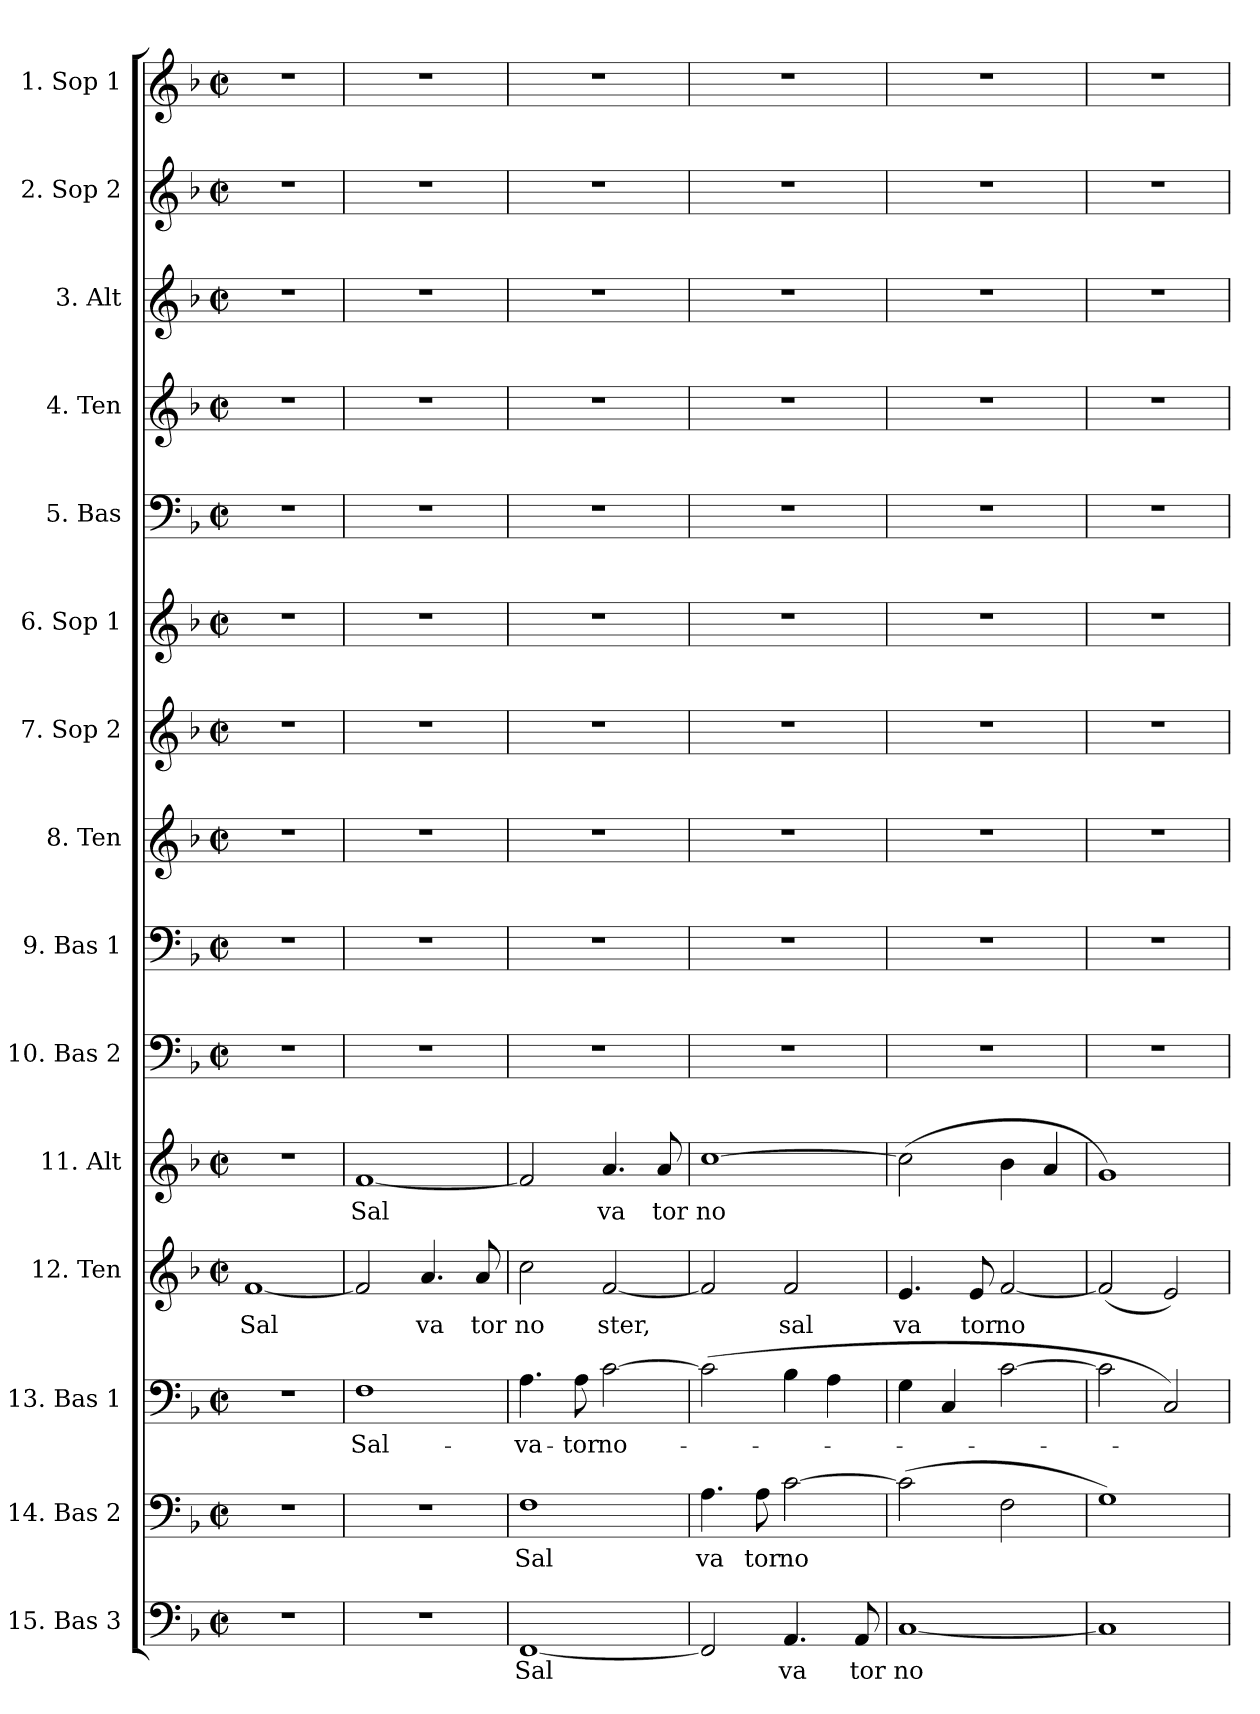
**kern	**text	**kern	**text	**kern	**text	**kern	**text	**kern	**text	**kern	**kern	**kern	**kern	**kern	**kern	**kern	**kern	**kern	**kern
*part15	*part15	*part14	*part14	*part13	*part13	*part12	*part12	*part11	*part11	*part10	*part9	*part8	*part7	*part6	*part5	*part4	*part3	*part2	*part1
*staff15	*staff15	*staff14	*staff14	*staff13	*staff13	*staff12	*staff12	*staff11	*staff11	*staff10	*staff9	*staff8	*staff7	*staff6	*staff5	*staff4	*staff3	*staff2	*staff1
*I"15. Bas 3	*	*I"14. Bas 2	*	*I"13. Bas 1	*	*I"12. Ten	*	*I"11. Alt	*	*I"10. Bas 2	*I"9. Bas 1	*I"8. Ten	*I"7. Sop 2	*I"6. Sop 1	*I"5. Bas	*I"4. Ten	*I"3. Alt	*I"2. Sop 2	*I"1. Sop 1
!!LO:PB:g=z
*stria5	*	*stria5	*	*stria5	*	*stria5	*	*stria5	*	*stria5	*stria5	*stria5	*stria5	*stria5	*stria5	*stria5	*stria5	*stria5	*stria5
*clefF4	*	*clefF4	*	*clefF4	*	*clefG2	*	*clefG2	*	*clefF4	*clefF4	*clefG2	*clefG2	*clefG2	*clefF4	*clefG2	*clefG2	*clefG2	*clefG2
*k[b-]	*	*k[b-]	*	*k[b-]	*	*k[b-]	*	*k[b-]	*	*k[b-]	*k[b-]	*k[b-]	*k[b-]	*k[b-]	*k[b-]	*k[b-]	*k[b-]	*k[b-]	*k[b-]
*F:	*	*F:	*	*F:	*	*F:	*	*F:	*	*F:	*F:	*F:	*F:	*F:	*F:	*F:	*F:	*F:	*F:
*M2/2	*	*M2/2	*	*M2/2	*	*M2/2	*	*M2/2	*	*M2/2	*M2/2	*M2/2	*M2/2	*M2/2	*M2/2	*M2/2	*M2/2	*M2/2	*M2/2
*met(c|)	*	*met(c|)	*	*met(c|)	*	*met(c|)	*	*met(c|)	*	*met(c|)	*met(c|)	*met(c|)	*met(c|)	*met(c|)	*met(c|)	*met(c|)	*met(c|)	*met(c|)	*met(c|)
=1	=1	=1	=1	=1	=1	=1	=1	=1	=1	=1	=1	=1	=1	=1	=1	=1	=1	=1	=1
!	!	!	!	!	!	!	!LO:LY:b:cj	!	!	!	!	!	!	!	!	!	!	!	!
1r	.	1r	.	1r	.	[<1f	Sal	1r	.	1r	1r	1r	1r	1r	1r	1r	1r	1r	1r
=2	=2	=2	=2	=2	=2	=2	=2	=2	=2	=2	=2	=2	=2	=2	=2	=2	=2	=2	=2
!	!	!	!	!	!LO:LY:b:cj	!	!	!	!LO:LY:b:cj	!	!	!	!	!	!	!	!	!	!
1r	.	1r	.	1F	Sal-	2f/]	.	[<1f	Sal	1r	1r	1r	1r	1r	1r	1r	1r	1r	1r
!	!	!	!	!	!	!	!LO:LY:b:cj	!	!	!	!	!	!	!	!	!	!	!	!
.	.	.	.	.	.	4.a/	va	.	.	.	.	.	.	.	.	.	.	.	.
!	!	!	!	!	!	!	!LO:LY:b:cj	!	!	!	!	!	!	!	!	!	!	!	!
.	.	.	.	.	.	8a/	tor	.	.	.	.	.	.	.	.	.	.	.	.
=3	=3	=3	=3	=3	=3	=3	=3	=3	=3	=3	=3	=3	=3	=3	=3	=3	=3	=3	=3
!	!LO:LY:b:cj	!	!LO:LY:b:cj	!	!LO:LY:b:cj	!	!LO:LY:b:cj	!	!	!	!	!	!	!	!	!	!	!	!
[<1FF	Sal	1F	Sal	4.A\	-va-	2cc\	no	2f/]	.	1r	1r	1r	1r	1r	1r	1r	1r	1r	1r
!	!	!	!	!	!LO:LY:b:cj	!	!	!	!	!	!	!	!	!	!	!	!	!	!
.	.	.	.	8A\	-tor	.	.	.	.	.	.	.	.	.	.	.	.	.	.
!	!	!	!	!	!LO:LY:b:cj	!	!LO:LY:b	!	!LO:LY:b:cj	!	!	!	!	!	!	!	!	!	!
.	.	.	.	[>2c\	no-	[<2f/	ster,	4.a/	va	.	.	.	.	.	.	.	.	.	.
!	!	!	!	!	!	!	!	!	!LO:LY:b:cj	!	!	!	!	!	!	!	!	!	!
.	.	.	.	.	.	.	.	8a/	tor	.	.	.	.	.	.	.	.	.	.
=4	=4	=4	=4	=4	=4	=4	=4	=4	=4	=4	=4	=4	=4	=4	=4	=4	=4	=4	=4
!	!	!	!LO:LY:b:cj	!	!	!	!	!	!LO:LY:b:cj	!	!	!	!	!	!	!	!	!	!
2FF/]	.	4.A\	va	(>2c\]	.	2f/]	.	[>1cc	no	1r	1r	1r	1r	1r	1r	1r	1r	1r	1r
!	!	!	!LO:LY:b:cj	!	!	!	!	!	!	!	!	!	!	!	!	!	!	!	!
.	.	8A\	tor	.	.	.	.	.	.	.	.	.	.	.	.	.	.	.	.
!	!LO:LY:b:cj	!	!LO:LY:b:cj	!	!	!	!LO:LY:b:cj	!	!	!	!	!	!	!	!	!	!	!	!
4.AA/	va	[>2c\	no	4B-\	.	2f/	sal	.	.	.	.	.	.	.	.	.	.	.	.
.	.	.	.	4A\	.	.	.	.	.	.	.	.	.	.	.	.	.	.	.
!	!LO:LY:b:cj	!	!	!	!	!	!	!	!	!	!	!	!	!	!	!	!	!	!
8AA/	tor	.	.	.	.	.	.	.	.	.	.	.	.	.	.	.	.	.	.
=5	=5	=5	=5	=5	=5	=5	=5	=5	=5	=5	=5	=5	=5	=5	=5	=5	=5	=5	=5
!	!LO:LY:b:cj	!	!	!	!	!	!LO:LY:b:cj	!	!	!	!	!	!	!	!	!	!	!	!
[<1C	no	(>2c\]	.	4G\	.	4.e/	va	(>2cc\]	.	1r	1r	1r	1r	1r	1r	1r	1r	1r	1r
.	.	.	.	4C/	.	.	.	.	.	.	.	.	.	.	.	.	.	.	.
!	!	!	!	!	!	!	!LO:LY:b:cj	!	!	!	!	!	!	!	!	!	!	!	!
.	.	.	.	.	.	8e/	tor	.	.	.	.	.	.	.	.	.	.	.	.
!	!	!	!	!	!	!	!LO:LY:b:cj	!	!	!	!	!	!	!	!	!	!	!	!
.	.	2F\	.	[>2c\	.	[<2f/	no	4b-\	.	.	.	.	.	.	.	.	.	.	.
.	.	.	.	.	.	.	.	4a/	.	.	.	.	.	.	.	.	.	.	.
=6	=6	=6	=6	=6	=6	=6	=6	=6	=6	=6	=6	=6	=6	=6	=6	=6	=6	=6	=6
1C]	.	1G)	.	2c\]	.	(<2f/]	.	1g)	.	1r	1r	1r	1r	1r	1r	1r	1r	1r	1r
.	.	.	.	2C/)	.	2e/)	.	.	.	.	.	.	.	.	.	.	.	.	.
=	=	=	=	=	=	=	=	=	=	=	=	=	=	=	=	=	=	=	=
*-	*-	*-	*-	*-	*-	*-	*-	*-	*-	*-	*-	*-	*-	*-	*-	*-	*-	*-	*-
